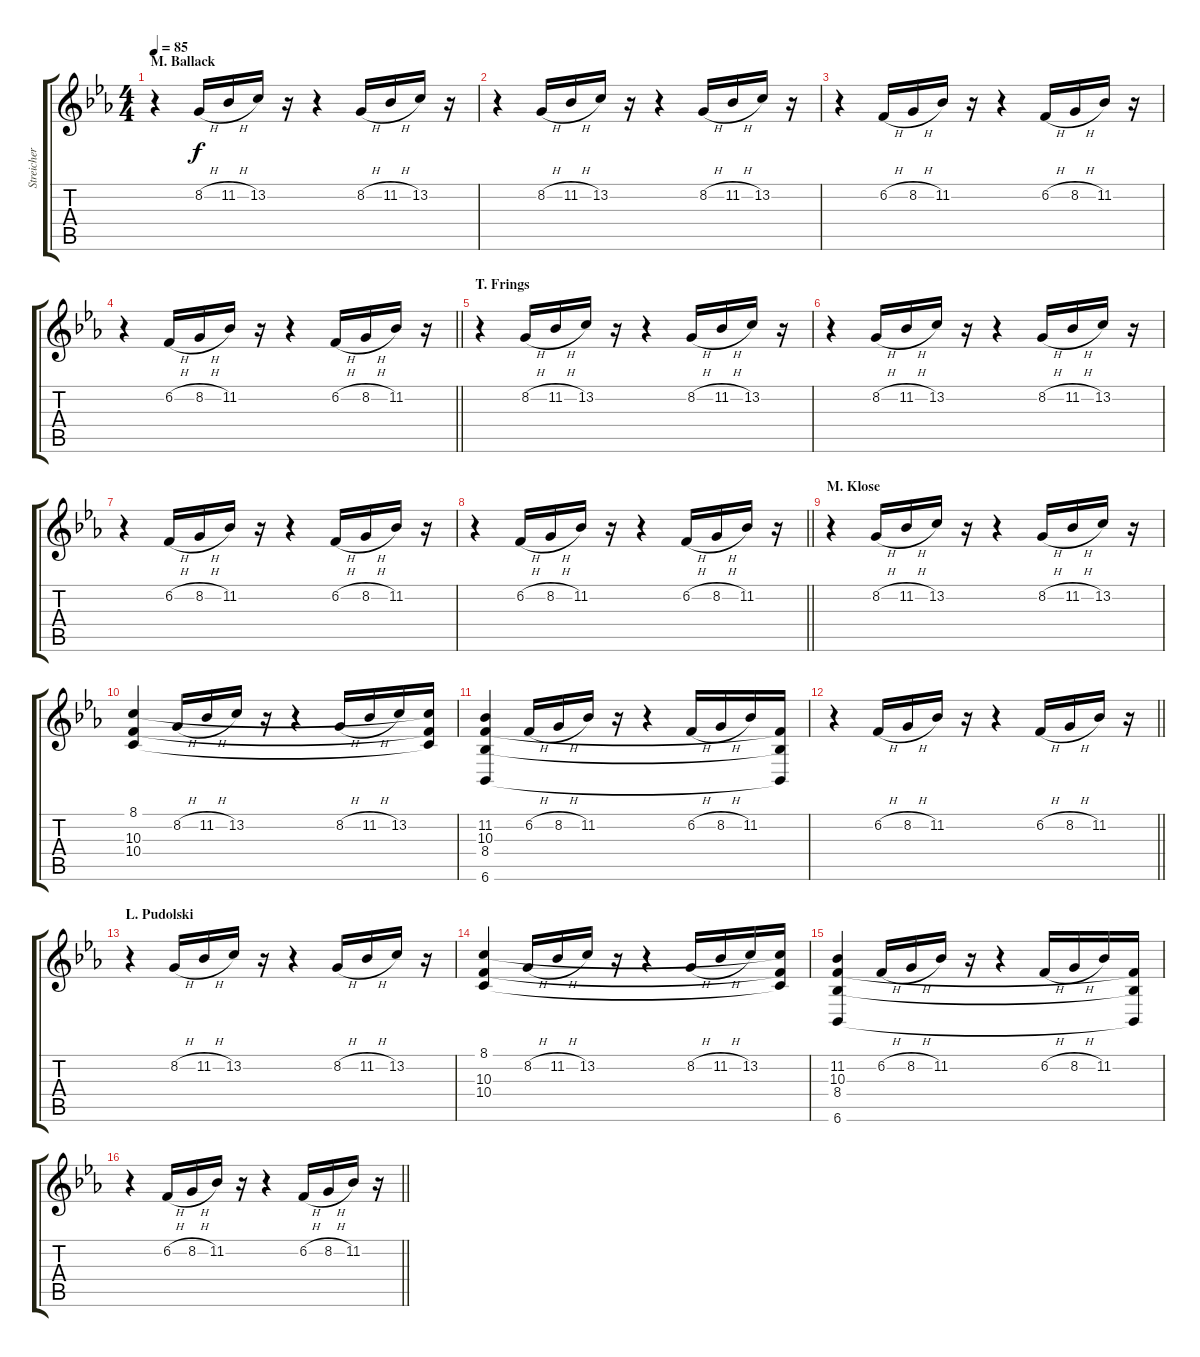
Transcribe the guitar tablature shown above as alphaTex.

\track ("Streicher" "Streicher") {instrument synthstrings2}
\staff {score tabs}
\tuning (E4 B3 G3 D3 A2 E2) {hide}
\ts (4 4)
\section ("" "M. Ballack")
\tempo 85
\clef g2
\ks cminor
r.4{dy f} 8.2{h}.16 11.2{h}.16 13.2.16 r.16 r.4 8.2{h}.16 11.2{h}.16 13.2.16 r.16 |
r.4 8.2{h}.16 11.2{h}.16 13.2.16 r.16 r.4 8.2{h}.16 11.2{h}.16 13.2.16 r.16 |
r.4 6.2{h}.16 8.2{h}.16 11.2.16 r.16 r.4 6.2{h}.16 8.2{h}.16 11.2.16 r.16 |
\barLineRight lightlight
r.4 6.2{h}.16 8.2{h}.16 11.2.16 r.16 r.4 6.2{h}.16 8.2{h}.16 11.2.16 r.16 |
\section ("" "T. Frings")
r.4 8.2{h}.16 11.2{h}.16 13.2.16 r.16 r.4 8.2{h}.16 11.2{h}.16 13.2.16 r.16 |
r.4 8.2{h}.16 11.2{h}.16 13.2.16 r.16 r.4 8.2{h}.16 11.2{h}.16 13.2.16 r.16 |
r.4 6.2{h}.16 8.2{h}.16 11.2.16 r.16 r.4 6.2{h}.16 8.2{h}.16 11.2.16 r.16 |
\barLineRight lightlight
r.4 6.2{h}.16 8.2{h}.16 11.2.16 r.16 r.4 6.2{h}.16 8.2{h}.16 11.2.16 r.16 |
\section ("" "M. Klose")
r.4 8.2{h}.16 11.2{h}.16 13.2.16 r.16 r.4 8.2{h}.16 11.2{h}.16 13.2.16 r.16 |
(8.1 10.3 10.4).4 8.2{h}.16 11.2{h}.16 13.2.16 r.16 r.4 8.2{h}.16 11.2{h}.16 13.2.16 (8.1{t} 10.3{t} 10.4{t}).16 |
(11.2 10.3 8.4 6.6).4 6.2{h}.16 8.2{h}.16 11.2.16 r.16 r.4 6.2{h}.16 8.2{h}.16 11.2.16 (10.3{t} 8.4{t} 6.6{t}).16 |
\barLineRight lightlight
r.4 6.2{h}.16 8.2{h}.16 11.2.16 r.16 r.4 6.2{h}.16 8.2{h}.16 11.2.16 r.16 |
\section ("" "L. Pudolski")
r.4 8.2{h}.16 11.2{h}.16 13.2.16 r.16 r.4 8.2{h}.16 11.2{h}.16 13.2.16 r.16 |
(8.1 10.3 10.4).4 8.2{h}.16 11.2{h}.16 13.2.16 r.16 r.4 8.2{h}.16 11.2{h}.16 13.2.16 (8.1{t} 10.3{t} 10.4{t}).16 |
(11.2 10.3 8.4 6.6).4 6.2{h}.16 8.2{h}.16 11.2.16 r.16 r.4 6.2{h}.16 8.2{h}.16 11.2.16 (10.3{t} 8.4{t} 6.6{t}).16 |
\barLineRight lightlight
r.4 6.2{h}.16 8.2{h}.16 11.2.16 r.16 r.4 6.2{h}.16 8.2{h}.16 11.2.16 r.16
